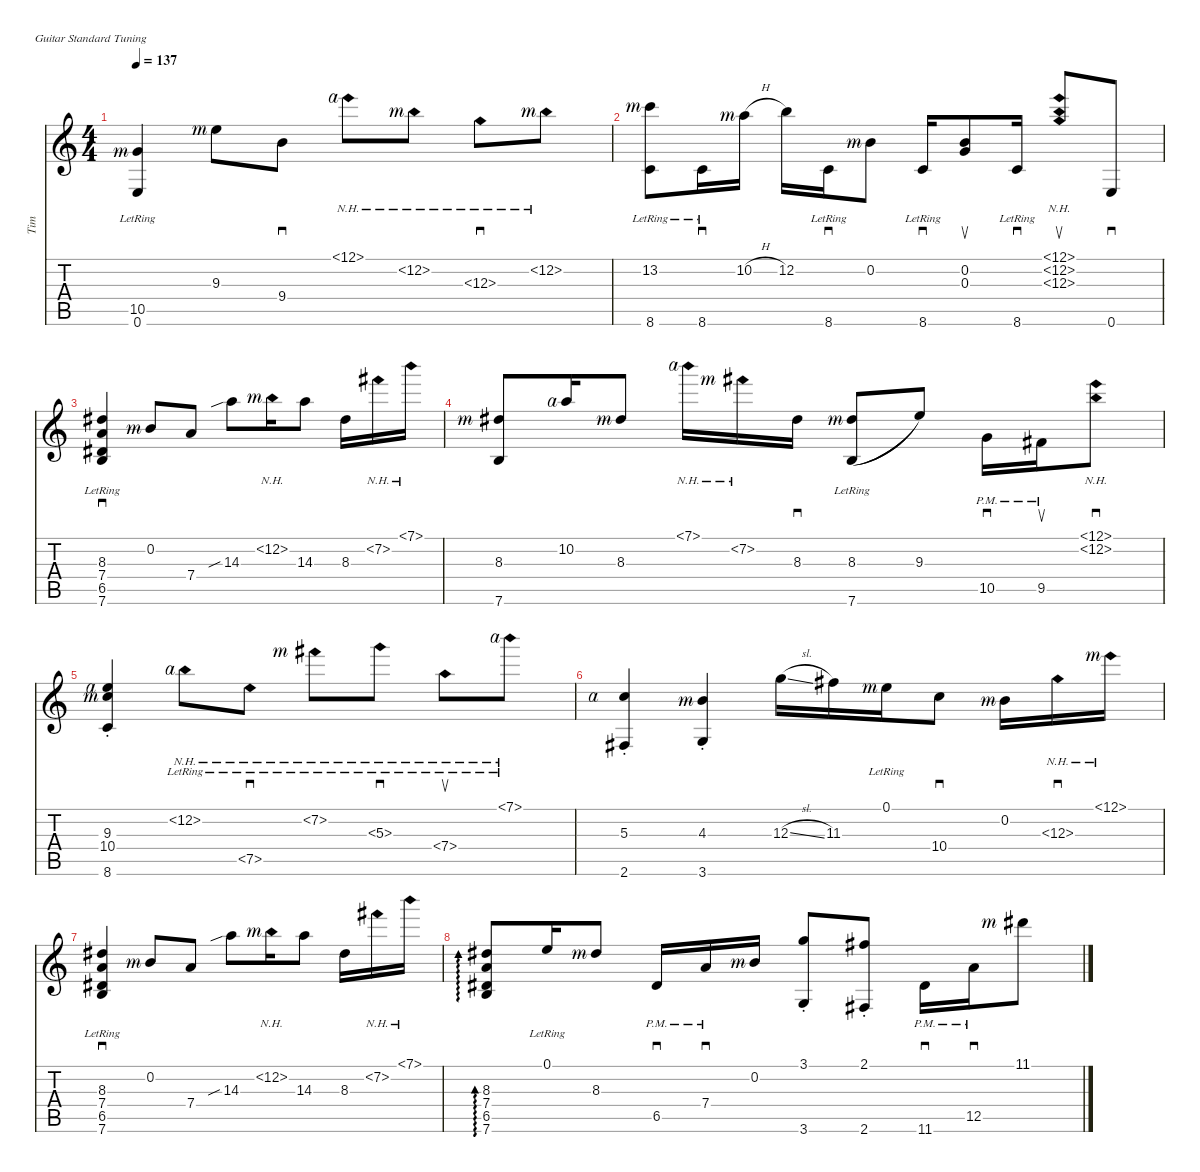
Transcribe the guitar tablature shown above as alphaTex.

\defaultSystemsLayout 4
\hideDynamics
\bracketExtendMode nobrackets
\otherSystemsTrackNameOrientation horizontal
\track ("Nylon Guitar" "Tim") {instrument acousticguitarnylon}
\staff {score tabs}
\tuning (E4 B3 G3 D3 A2 E2)
\ts (4 4)
\scale
1.01849
\tempo 137
\accidentals auto
\clef g2
\ottava regular
\simile none
\ks c
(0.6{lr} 10.5{lr rf 3}).4{dy mf instrument acousticguitarnylon beam Up} 9.3{rf 3}.8{beam Down} 9.4.8{sd beam Down} 12.1{nh rf 4}.8{beam Down} 12.2{nh rf 3}.8{beam Down} 12.3{nh}.8{sd beam Down} 12.2{nh rf 3}.8{beam Down} |
\scale
0.981514 (8.6{lr} 13.2{rf 3}).8{beam Down} 8.6{lr}.16{sd beam Down} 10.2{h rf 3}.16{beam Down} 12.2.16{beam Down} 8.6{lr}.16{sd beam Down} 0.2{rf 3}.8{beam Down} 8.6{lr}.16{sd beam Up} (0.2 0.3).8{su beam Up} 8.6{lr}.16{sd beam Up} (12.3{nh} 12.2{nh} 12.1{nh}).8{su beam Up} 0.6.8{sd beam Up} |
\scale
1.01561 (7.6{lr} 6.5{acc #} 7.4 8.3{acc #}).4{sd beam Up} 0.2{rf 3}.8{beam Up} 7.4.8{beam Up} 14.3{sib}.8{beam Down} 12.2{nh rf 3}.16{beam Down} 14.3.8{beam Down} 8.3{acc #}.16{beam Down} 7.2{nh acc #}.16{beam Down} 7.1{nh}.16{beam Down} |
\scale
0.984393 (7.6 8.3{rf 3 acc #}).8{beam Up} 10.2{rf 4}.16{beam Up} 8.3{rf 3 acc #}.8{beam Up} 7.1{nh rf 4}.16{beam Down} 7.2{nh rf 3 acc #}.16{beam Down} 8.3{acc #}.16{sd beam Down} (7.6{lr} 8.3{rf 3 acc #}).8{legatoorigin beam Up} 9.3.8{beam Up} 10.5{pm}.16{sd beam Down} 9.5{pm acc #}.16{su beam Down} (12.2{nh} 12.1{nh}).8{sd beam Down} |
\scale
1.02529 (8.6{st} 9.3{st rf 4} 10.4{st rf 3}).4{beam Up} 12.2{nh lr rf 4}.8{beam Down} 7.5{nh lr}.8{sd beam Down} 7.2{nh lr rf 3 acc #}.8{beam Down} 5.3{nh lr}.8{sd beam Down} 7.4{nh lr}.8{su beam Down} 7.1{nh lr rf 4}.8{beam Down} |
\scale
0.974711 (2.6{st acc #} 5.3{st rf 4}).4{beam Up} (4.3{st rf 3} 3.6{st}).4{beam Up} 12.3{sl}.16{beam Down} 11.3{acc #}.16{beam Down} 0.1{lr rf 3}.16{beam Down} 10.4.8{sd beam Down} 0.2{rf 3}.16{beam Down} 12.3{nh}.16{sd beam Down} 12.1{nh rf 3}.16{beam Down} |
\scale
1.00409 (7.6{lr} 6.5{acc #} 7.4 8.3{acc #}).4{sd beam Up} 0.2{rf 3}.8{beam Up} 7.4.8{beam Up} 14.3{sib}.8{beam Down} 12.2{nh rf 3}.16{beam Down} 14.3.8{beam Down} 8.3{acc #}.16{beam Down} 7.2{nh acc #}.16{beam Down} 7.1{nh}.16{beam Down} |
\scale
0.995908 (7.6 8.3{acc #} 6.5{acc #} 7.4).8{ad 0 beam Up} 0.1{lr}.16{beam Up} 8.3{rf 3 acc #}.8{beam Up} 6.5{pm acc #}.16{sd beam Up} 7.4{pm}.16{sd beam Up} 0.2{rf 3}.16{beam Up} (3.6{st} 3.1{st}).8{beam Up} (2.1{st acc #} 2.6{st acc #}).8{beam Up} 11.6{pm acc #}.16{sd beam Down} 12.5{pm}.16{sd beam Down} 11.1{rf 3 acc #}.8{beam Down}
